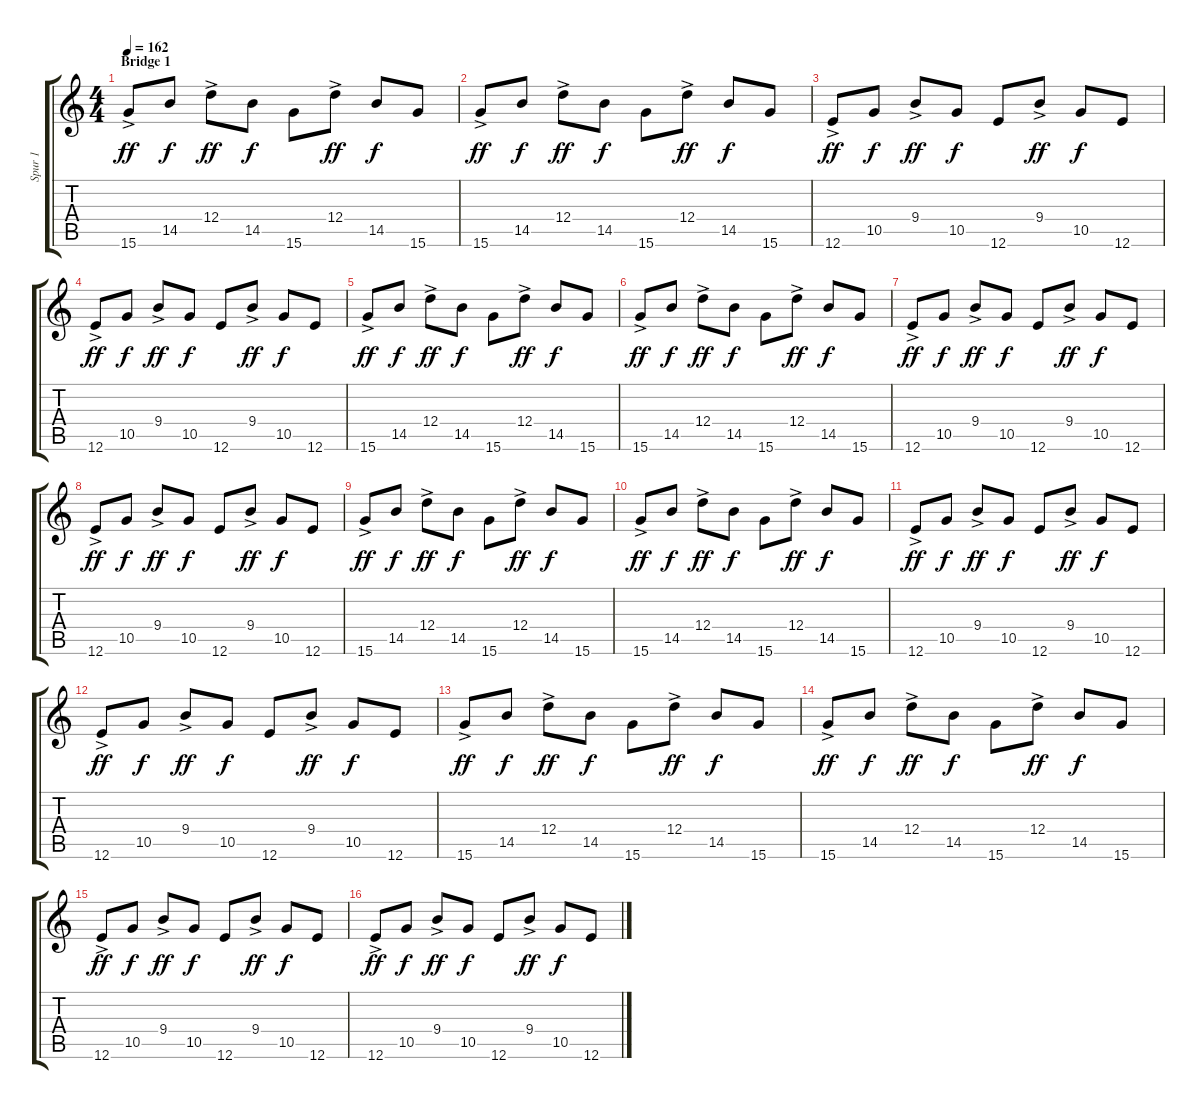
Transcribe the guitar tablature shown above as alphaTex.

\track ("Spur 1" "Spur 1") {instrument acousticguitarsteel}
\staff {score tabs}
\tuning (E4 B3 G3 D3 A2 E2) {hide}
\ts (4 4)
\section ("" "Bridge 1")
\tempo 162
\clef g2
\ks c
15.6{ac}.8{dy ff volume 6} 14.5.8{dy f} 12.4{ac}.8{dy ff} 14.5.8{dy f} 15.6.8 12.4{ac}.8{dy ff} 14.5.8{dy f} 15.6.8 |
15.6{ac}.8{dy ff} 14.5.8{dy f} 12.4{ac}.8{dy ff} 14.5.8{dy f} 15.6.8 12.4{ac}.8{dy ff} 14.5.8{dy f} 15.6.8 |
12.6{ac}.8{dy ff} 10.5.8{dy f} 9.4{ac}.8{dy ff} 10.5.8{dy f} 12.6.8 9.4{ac}.8{dy ff} 10.5.8{dy f} 12.6.8 |
12.6{ac}.8{dy ff} 10.5.8{dy f} 9.4{ac}.8{dy ff} 10.5.8{dy f} 12.6.8 9.4{ac}.8{dy ff} 10.5.8{dy f} 12.6.8 |
15.6{ac}.8{dy ff} 14.5.8{dy f} 12.4{ac}.8{dy ff} 14.5.8{dy f} 15.6.8 12.4{ac}.8{dy ff} 14.5.8{dy f} 15.6.8 |
15.6{ac}.8{dy ff} 14.5.8{dy f} 12.4{ac}.8{dy ff} 14.5.8{dy f} 15.6.8 12.4{ac}.8{dy ff} 14.5.8{dy f} 15.6.8 |
12.6{ac}.8{dy ff} 10.5.8{dy f} 9.4{ac}.8{dy ff} 10.5.8{dy f} 12.6.8 9.4{ac}.8{dy ff} 10.5.8{dy f} 12.6.8 |
12.6{ac}.8{dy ff} 10.5.8{dy f} 9.4{ac}.8{dy ff} 10.5.8{dy f} 12.6.8 9.4{ac}.8{dy ff} 10.5.8{dy f} 12.6.8 |
15.6{ac}.8{dy ff} 14.5.8{dy f} 12.4{ac}.8{dy ff} 14.5.8{dy f} 15.6.8 12.4{ac}.8{dy ff} 14.5.8{dy f} 15.6.8 |
15.6{ac}.8{dy ff} 14.5.8{dy f} 12.4{ac}.8{dy ff} 14.5.8{dy f} 15.6.8 12.4{ac}.8{dy ff} 14.5.8{dy f} 15.6.8 |
12.6{ac}.8{dy ff} 10.5.8{dy f} 9.4{ac}.8{dy ff} 10.5.8{dy f} 12.6.8 9.4{ac}.8{dy ff} 10.5.8{dy f} 12.6.8 |
12.6{ac}.8{dy ff} 10.5.8{dy f} 9.4{ac}.8{dy ff} 10.5.8{dy f} 12.6.8 9.4{ac}.8{dy ff} 10.5.8{dy f} 12.6.8 |
15.6{ac}.8{dy ff} 14.5.8{dy f} 12.4{ac}.8{dy ff} 14.5.8{dy f} 15.6.8 12.4{ac}.8{dy ff} 14.5.8{dy f} 15.6.8 |
15.6{ac}.8{dy ff} 14.5.8{dy f} 12.4{ac}.8{dy ff} 14.5.8{dy f} 15.6.8 12.4{ac}.8{dy ff} 14.5.8{dy f} 15.6.8 |
12.6{ac}.8{dy ff} 10.5.8{dy f} 9.4{ac}.8{dy ff} 10.5.8{dy f} 12.6.8 9.4{ac}.8{dy ff} 10.5.8{dy f} 12.6.8 |
12.6{ac}.8{dy ff} 10.5.8{dy f} 9.4{ac}.8{dy ff} 10.5.8{dy f} 12.6.8 9.4{ac}.8{dy ff} 10.5.8{dy f} 12.6.8
